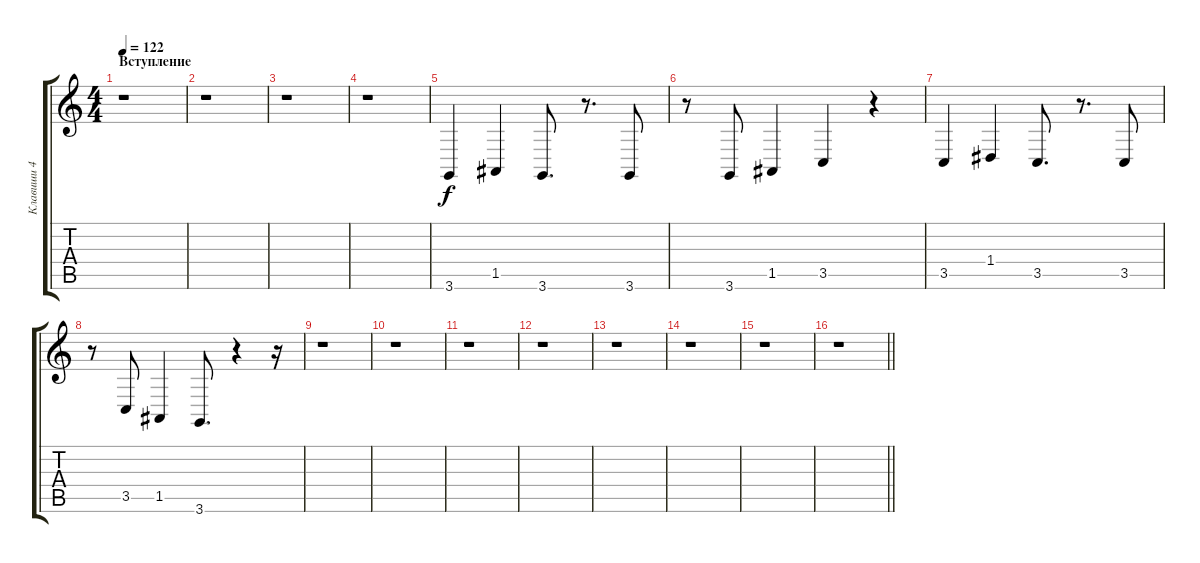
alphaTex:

\track ("Клавиши 4" "Клавиши 4") {instrument lead2sawtooth}
\staff {score tabs}
\tuning (E4 B3 G3 D3 A2 E2) {hide}
\ts (4 4)
\section ("" "Вступление")
\tempo 122
\clef g2
\ks c
r.1{dy f instrument lead2sawtooth} |
r.1 |
r.1 |
r.1 |
3.6.4 1.5.4 3.6.8{d} r.8{d} 3.6.8 |
r.8 3.6.8 1.5.4 3.5.4 r.4 |
3.5.4 1.4.4 3.5.8{d} r.8{d} 3.5.8 |
r.8 3.5.8 1.5.4 3.6.8{d} r.4 r.16 |
r.1 |
r.1 |
r.1 |
r.1 |
r.1 |
r.1 |
r.1 |
\barLineRight lightlight
r.1
